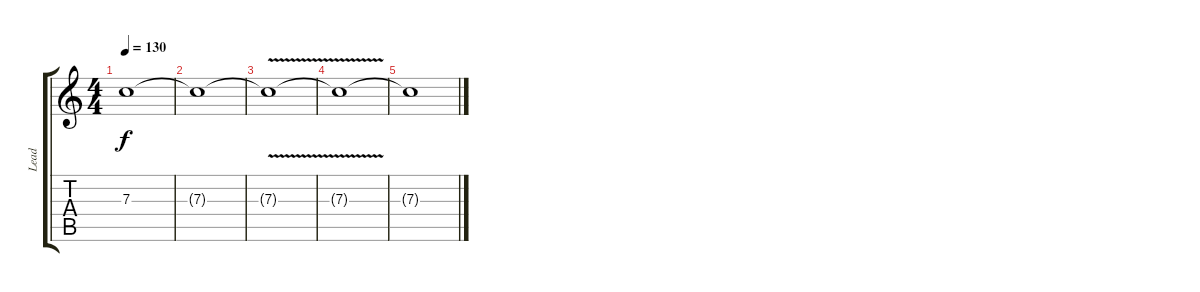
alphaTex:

\track ("Lead" "Lead") {instrument distortionguitar}
\staff {score tabs}
\tuning (D4 A3 F3 C3 G2 C2) {hide}
\ts (4 4)
\tempo 130
\clef g2
\ks c
7.3{t}.1{dy f} |
7.3{t}.1 |
7.3{v t}.1 |
7.3{t}.1 |
7.3{t}.1
